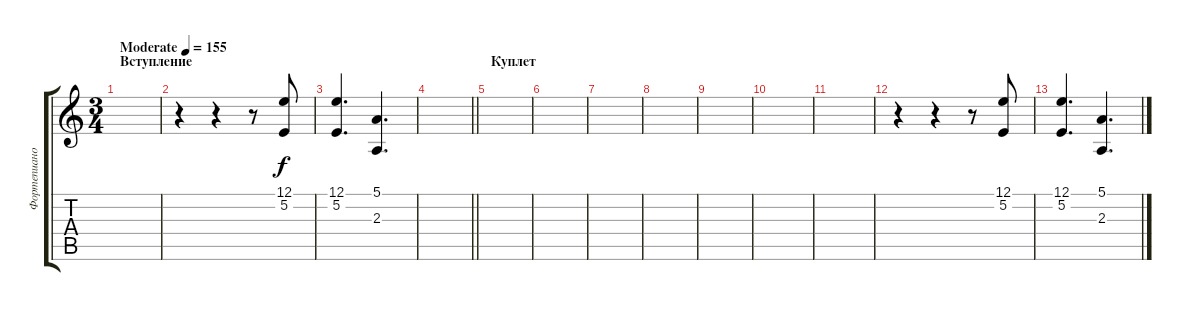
\track ("Фортепиано" "Фортепиано") {instrument electricgrandpiano}
\staff {score tabs}
\tuning (E4 B3 G3 D3 A2 E2) {hide}
\ts (3 4)
\section ("" "Вступление")
\tempo (155 "Moderate")
\clef g2
\ks c
|
r.4 r.4 r.8 (12.1 5.2).8 |
(12.1 5.2).4{d} (5.1 2.3).4{d} |
\barLineRight lightlight
|
\section ("" "Куплет")
|
|
|
|
|
|
|
r.4 r.4 r.8 (12.1 5.2).8 |
(12.1 5.2).4{d} (5.1 2.3).4{d}
